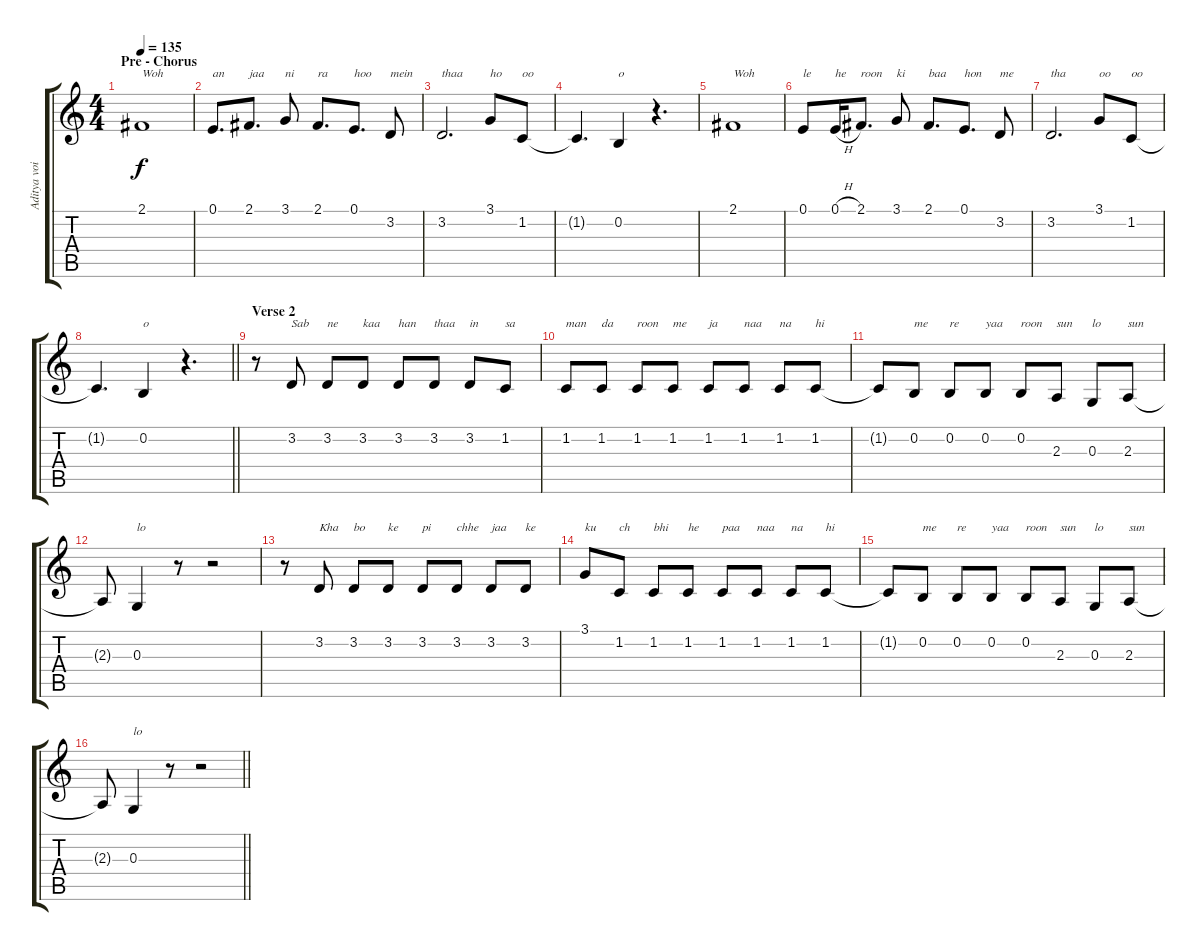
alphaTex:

\track ("Aditya voice" "Aditya voi") {instrument sopranosax}
\staff {score tabs}
\tuning (E4 B3 G3 D3 A2 E2) {hide}
\ts (4 4)
\section ("" "Pre - Chorus")
\tempo 135
\clef g2
\ks c
2.1.1{txt "Woh" dy f} |
0.1.8{d txt "an"} 2.1.8{d txt "jaa"} 3.1.8{txt "ni"} 2.1.8{d txt "ra"} 0.1.8{d txt "hoo"} 3.2.8{txt "mein"} |
3.2.2{d txt "thaa"} 3.1.8{txt "ho"} 1.2.8{txt "oo"} |
1.2{t}.4{d} 0.2.4{txt "o"} r.4{d} |
2.1.1{txt "Woh "} |
0.1.8{txt "le"} 0.1{h}.16{txt "he"} 2.1.8{d txt "roon"} 3.1.8{txt "ki"} 2.1.8{d txt "baa"} 0.1.8{d txt "hon"} 3.2.8{txt "me"} |
3.2.2{d txt "tha"} 3.1.8{txt "oo"} 1.2.8{txt "oo"} |
\barLineRight lightlight
1.2{t}.4{d} 0.2.4{txt "o"} r.4{d} |
\section ("" "Verse 2")
r.8 3.2.8{txt "Sab"} 3.2.8{txt "ne"} 3.2.8{txt "kaa"} 3.2.8{txt "han"} 3.2.8{txt "thaa"} 3.2.8{txt "in"} 1.2.8{txt "sa"} |
1.2.8{txt "man"} 1.2.8{txt "da"} 1.2.8{txt "roon"} 1.2.8{txt "me"} 1.2.8{txt "ja"} 1.2.8{txt "naa"} 1.2.8{txt "na"} 1.2.8{txt "hi"} |
1.2{t}.8 0.2.8{txt "me"} 0.2.8{txt "re"} 0.2.8{txt "yaa"} 0.2.8{txt "roon"} 2.3.8{txt "sun"} 0.3.8{txt "lo"} 2.3.8{txt "sun"} |
2.3{t}.8 0.3.4{txt "lo"} r.8 r.2 |
r.8 3.2.8{txt "Kha"} 3.2.8{txt "bo"} 3.2.8{txt "ke"} 3.2.8{txt "pi"} 3.2.8{txt "chhe"} 3.2.8{txt "jaa"} 3.2.8{txt "ke"} |
3.1.8{txt "ku"} 1.2.8{txt "ch"} 1.2.8{txt "bhi"} 1.2.8{txt "he"} 1.2.8{txt "paa"} 1.2.8{txt "naa"} 1.2.8{txt "na"} 1.2.8{txt "hi"} |
1.2{t}.8 0.2.8{txt "me"} 0.2.8{txt "re"} 0.2.8{txt "yaa"} 0.2.8{txt "roon"} 2.3.8{txt "sun"} 0.3.8{txt "lo"} 2.3.8{txt "sun"} |
\barLineRight lightlight
2.3{t}.8 0.3.4{txt "lo"} r.8 r.2
